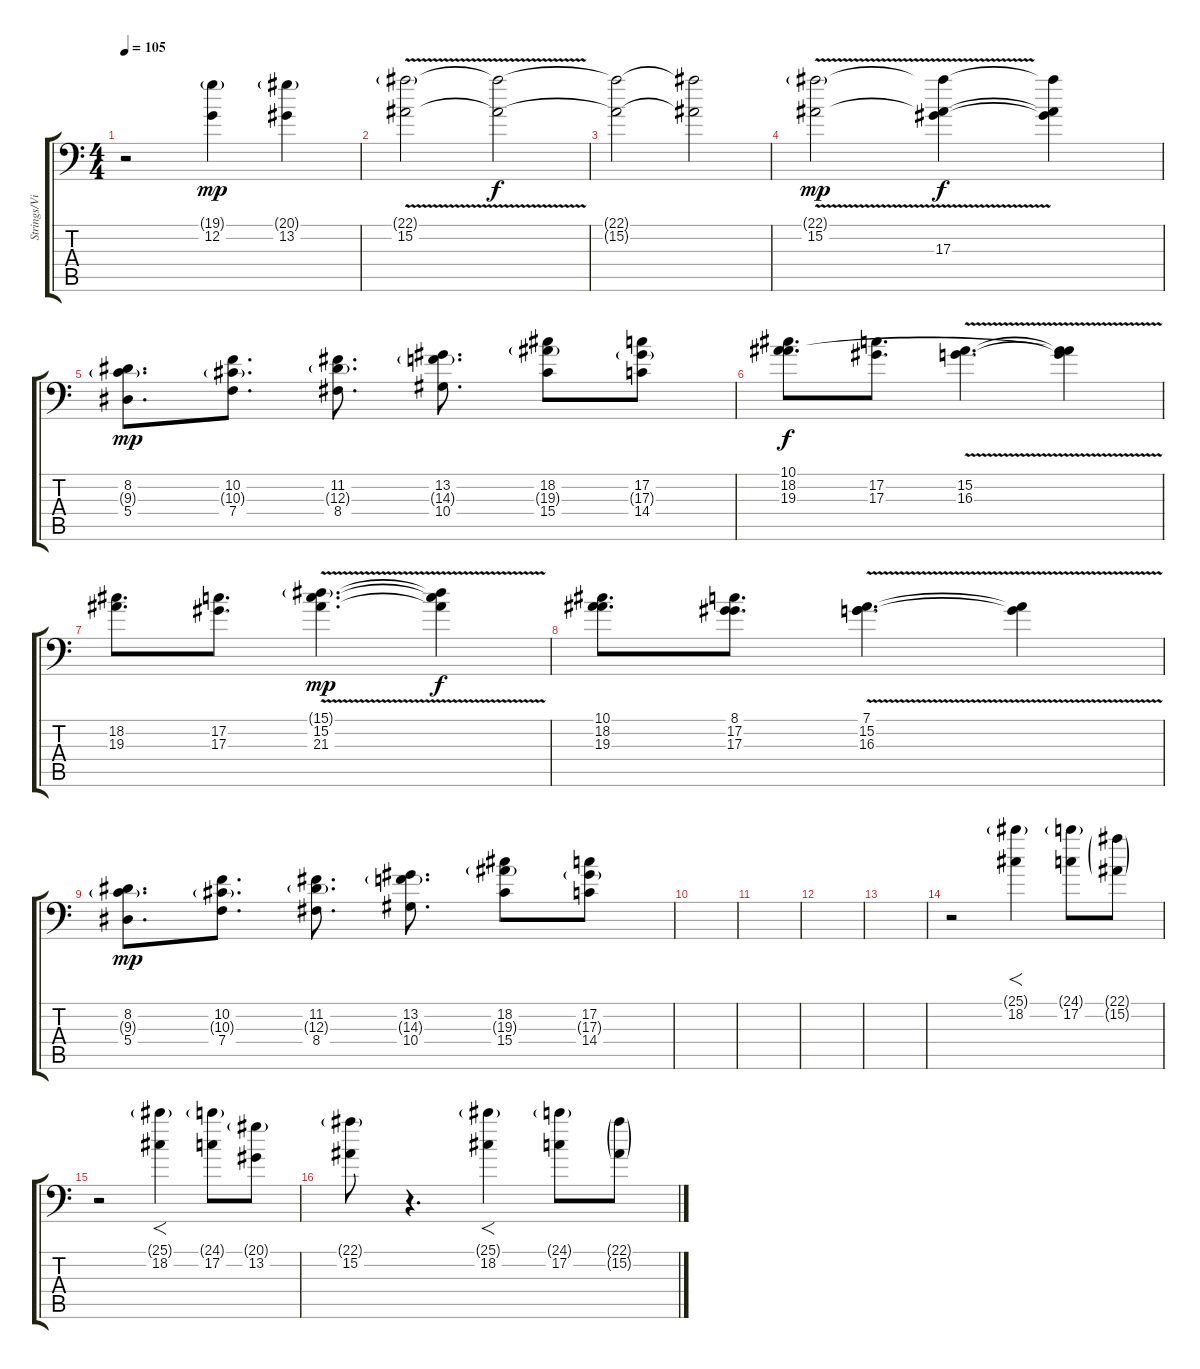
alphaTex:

\track ("Strings/Violins" "Strings/Vi") {instrument violin}
\staff {score tabs}
\tuning (C4 G3 Eb3 Bb2 F2 Bb1) {hide}
\ts (4 4)
\tempo 105
\clef f4
\ks c
r.2{dy f} (19.1{g} 12.2).4{dy mp} (20.1{g} 13.2).4 |
(22.1{v g} 15.2{v}).2 (22.1{t} 15.2{t}).2{dy f volume 6} |
(22.1{t} 15.2{t}).2 (22.1{t} 15.2{t}).2{volume 13} |
(22.1{v g} 15.2{v}).2{dy mp} (22.1{t} 15.2{t} 17.3).4{dy f volume 12} (22.1{t} 15.2{t} 17.3{t}).4{volume 5} |
(8.2 9.3{g} 5.4).8{d dy mp volume 9} (10.2 10.3{g} 7.4).8{d volume 16} (11.2 12.3{g} 8.4).8{d} (13.2 14.3{g} 10.4).8{d} (18.2 19.3{g} 15.4).8 (17.2 17.3{g} 14.4).8 |
(10.1 18.2 19.3).8{d dy f volume 11} (17.2 17.3).8{d} (15.2{v} 16.3{v}).4{d} (10.1{t} 15.2{t} 16.3{t}).4{volume 4} |
(18.2 19.3).8{d volume 11} (17.2 17.3).8{d} (15.1{v g} 15.2{v} 21.3{v}).4{d dy mp} (15.1{t} 15.2{t} 21.3{t}).4{dy f volume 8} |
(10.1 18.2 19.3).8{d volume 11} (8.1 17.2 17.3).8{d} (7.1{v} 15.2{v} 16.3{v}).4{d} (15.2{t} 16.3{t}).4{volume 4} |
(8.2 9.3{g} 5.4).8{d dy mp volume 12} (10.2 10.3{g} 7.4).8{d volume 16} (11.2 12.3{g} 8.4).8{d} (13.2 14.3{g} 10.4).8{d} (18.2 19.3{g} 15.4).8 (17.2 17.3{g} 14.4).8 |
|
|
|
|
r.2{volume 13} (25.1{g} 18.2).4{f} (24.1{g} 17.2).8 (22.1{g} 15.2{g}).8 |
r.2{volume 13} (25.1{g} 18.2).4{f} (24.1{g} 17.2).8 (20.1{g} 13.2).8 |
(22.1{g} 15.2).8 r.4{d} (25.1{g} 18.2).4{f} (24.1{g} 17.2).8 (22.1{g} 15.2{g}).8
